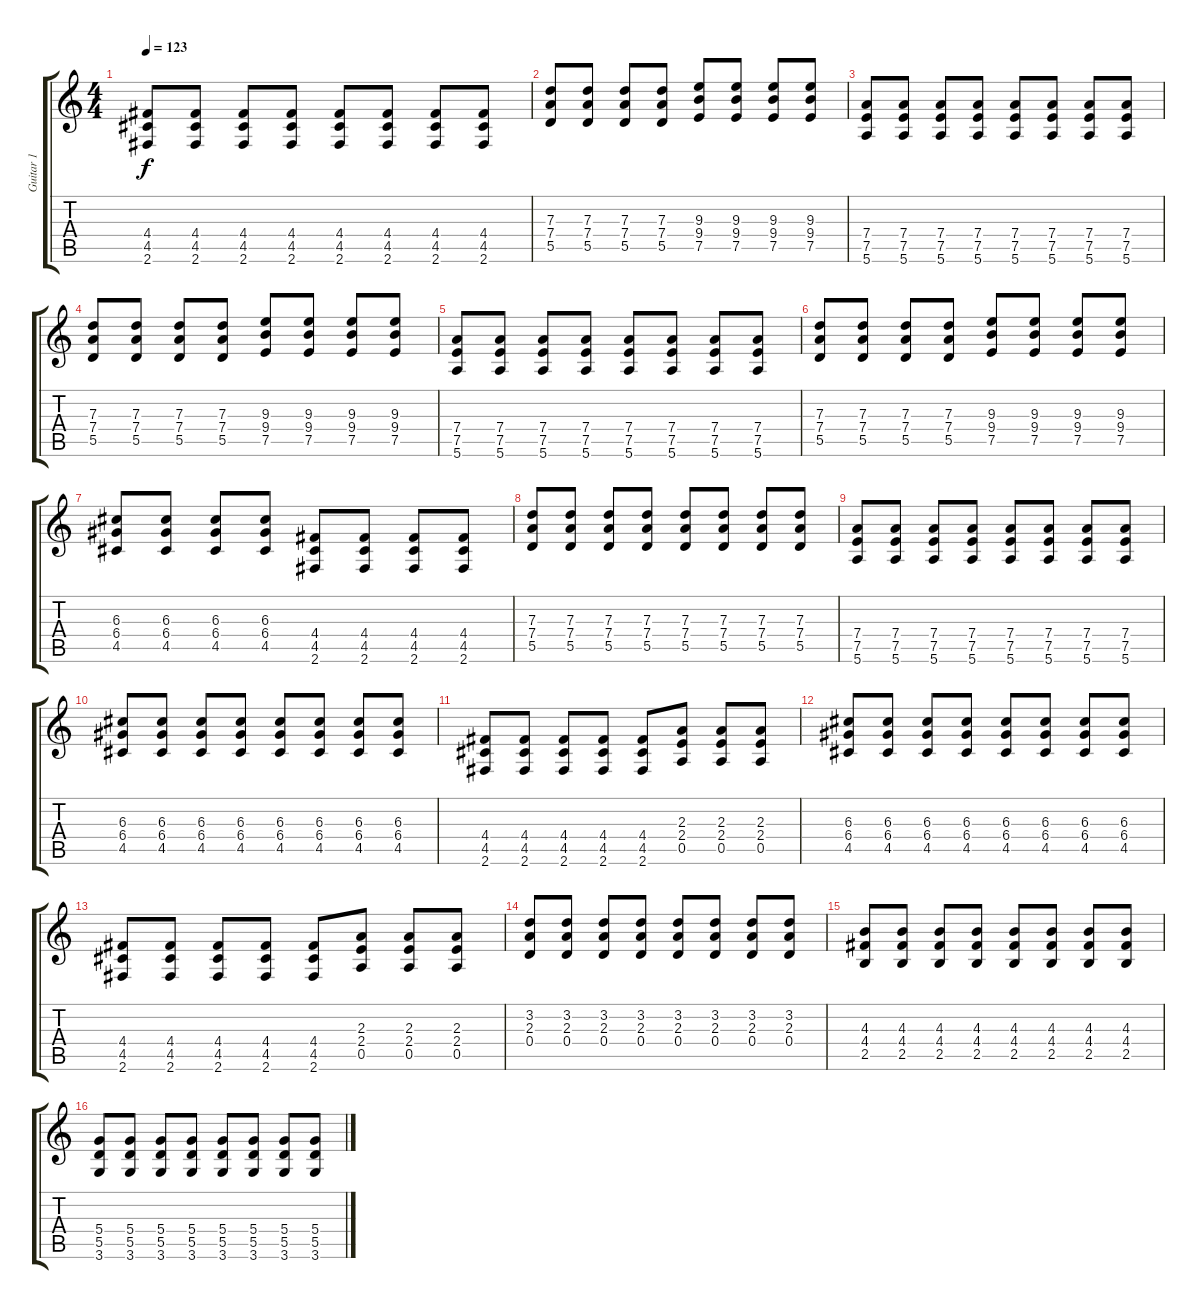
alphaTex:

\track ("Guitar 1" "Guitar 1") {instrument distortionguitar}
\staff {score tabs}
\tuning (E4 B3 G3 D3 A2 E2) {hide}
\ts (4 4)
\tempo 123
\clef g2
\ks c
(4.4 4.5 2.6).8{dy f} (4.4 4.5 2.6).8 (4.4 4.5 2.6).8 (4.4 4.5 2.6).8 (4.4 4.5 2.6).8 (4.4 4.5 2.6).8 (4.4 4.5 2.6).8 (4.4 4.5 2.6).8 |
(7.3 7.4 5.5).8 (7.3 7.4 5.5).8 (7.3 7.4 5.5).8 (7.3 7.4 5.5).8 (9.3 9.4 7.5).8 (9.3 9.4 7.5).8 (9.3 9.4 7.5).8 (9.3 9.4 7.5).8 |
(7.4 7.5 5.6).8 (7.4 7.5 5.6).8 (7.4 7.5 5.6).8 (7.4 7.5 5.6).8 (7.4 7.5 5.6).8 (7.4 7.5 5.6).8 (7.4 7.5 5.6).8 (7.4 7.5 5.6).8 |
(7.3 7.4 5.5).8 (7.3 7.4 5.5).8 (7.3 7.4 5.5).8 (7.3 7.4 5.5).8 (9.3 9.4 7.5).8 (9.3 9.4 7.5).8 (9.3 9.4 7.5).8 (9.3 9.4 7.5).8 |
(7.4 7.5 5.6).8 (7.4 7.5 5.6).8 (7.4 7.5 5.6).8 (7.4 7.5 5.6).8 (7.4 7.5 5.6).8 (7.4 7.5 5.6).8 (7.4 7.5 5.6).8 (7.4 7.5 5.6).8 |
(7.3 7.4 5.5).8 (7.3 7.4 5.5).8 (7.3 7.4 5.5).8 (7.3 7.4 5.5).8 (9.3 9.4 7.5).8 (9.3 9.4 7.5).8 (9.3 9.4 7.5).8 (9.3 9.4 7.5).8 |
(6.3 6.4 4.5).8 (6.3 6.4 4.5).8 (6.3 6.4 4.5).8 (6.3 6.4 4.5).8 (4.4 4.5 2.6).8 (4.4 4.5 2.6).8 (4.4 4.5 2.6).8 (4.4 4.5 2.6).8 |
(7.3 7.4 5.5).8 (7.3 7.4 5.5).8 (7.3 7.4 5.5).8 (7.3 7.4 5.5).8 (7.3 7.4 5.5).8 (7.3 7.4 5.5).8 (7.3 7.4 5.5).8 (7.3 7.4 5.5).8 |
(7.4 7.5 5.6).8 (7.4 7.5 5.6).8 (7.4 7.5 5.6).8 (7.4 7.5 5.6).8 (7.4 7.5 5.6).8 (7.4 7.5 5.6).8 (7.4 7.5 5.6).8 (7.4 7.5 5.6).8 |
(6.3 6.4 4.5).8 (6.3 6.4 4.5).8 (6.3 6.4 4.5).8 (6.3 6.4 4.5).8 (6.3 6.4 4.5).8 (6.3 6.4 4.5).8 (6.3 6.4 4.5).8 (6.3 6.4 4.5).8 |
(4.4 4.5 2.6).8 (4.4 4.5 2.6).8 (4.4 4.5 2.6).8 (4.4 4.5 2.6).8 (4.4 4.5 2.6).8 (2.3 2.4 0.5).8 (2.3 2.4 0.5).8 (2.3 2.4 0.5).8 |
(6.3 6.4 4.5).8 (6.3 6.4 4.5).8 (6.3 6.4 4.5).8 (6.3 6.4 4.5).8 (6.3 6.4 4.5).8 (6.3 6.4 4.5).8 (6.3 6.4 4.5).8 (6.3 6.4 4.5).8 |
(4.4 4.5 2.6).8 (4.4 4.5 2.6).8 (4.4 4.5 2.6).8 (4.4 4.5 2.6).8 (4.4 4.5 2.6).8 (2.3 2.4 0.5).8 (2.3 2.4 0.5).8 (2.3 2.4 0.5).8 |
(3.2 2.3 0.4).8 (3.2 2.3 0.4).8 (3.2 2.3 0.4).8 (3.2 2.3 0.4).8 (3.2 2.3 0.4).8 (3.2 2.3 0.4).8 (3.2 2.3 0.4).8 (3.2 2.3 0.4).8 |
(4.3 4.4 2.5).8 (4.3 4.4 2.5).8 (4.3 4.4 2.5).8 (4.3 4.4 2.5).8 (4.3 4.4 2.5).8 (4.3 4.4 2.5).8 (4.3 4.4 2.5).8 (4.3 4.4 2.5).8 |
(5.4 5.5 3.6).8 (5.4 5.5 3.6).8 (5.4 5.5 3.6).8 (5.4 5.5 3.6).8 (5.4 5.5 3.6).8 (5.4 5.5 3.6).8 (5.4 5.5 3.6).8 (5.4 5.5 3.6).8
